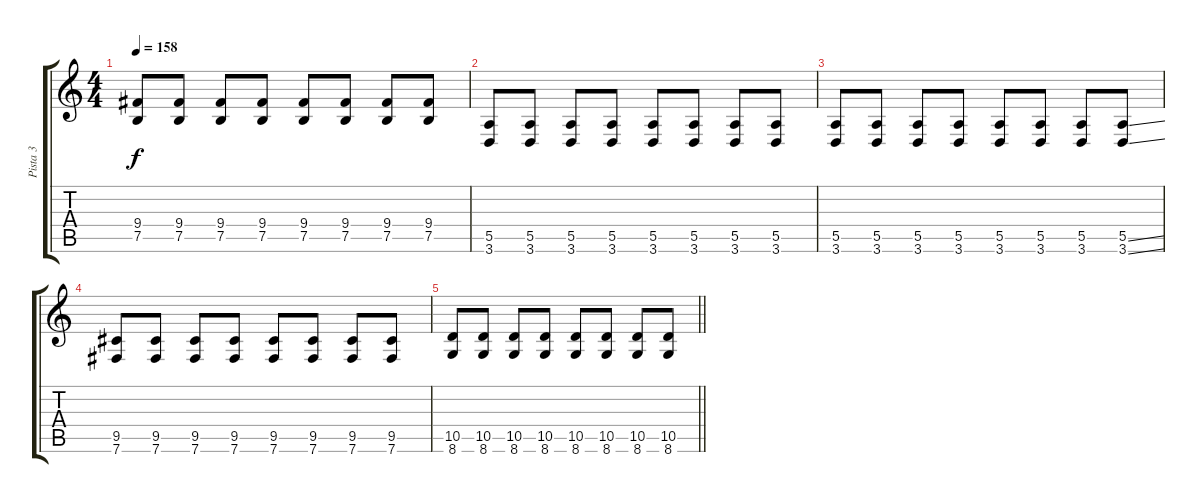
\track ("Pista 3" "Pista 3") {instrument distortionguitar}
\staff {score tabs}
\tuning (B3 Gb3 E3 A2 E2 B1) {hide}
\ts (4 4)
\tempo 158
\clef g2
\ks c
(9.4 7.5).8{dy f} (9.4 7.5).8 (9.4 7.5).8 (9.4 7.5).8 (9.4 7.5).8 (9.4 7.5).8 (9.4 7.5).8 (9.4 7.5).8 |
(5.5 3.6).8 (5.5 3.6).8 (5.5 3.6).8 (5.5 3.6).8 (5.5 3.6).8 (5.5 3.6).8 (5.5 3.6).8 (5.5 3.6).8 |
(5.5 3.6).8 (5.5 3.6).8 (5.5 3.6).8 (5.5 3.6).8 (5.5 3.6).8 (5.5 3.6).8 (5.5 3.6).8 (5.5{ss} 3.6{ss}).8 |
(9.5 7.6).8 (9.5 7.6).8 (9.5 7.6).8 (9.5 7.6).8 (9.5 7.6).8 (9.5 7.6).8 (9.5 7.6).8 (9.5 7.6).8 |
\barLineRight lightlight
(10.5 8.6).8 (10.5 8.6).8 (10.5 8.6).8 (10.5 8.6).8 (10.5 8.6).8 (10.5 8.6).8 (10.5 8.6).8 (10.5 8.6).8
